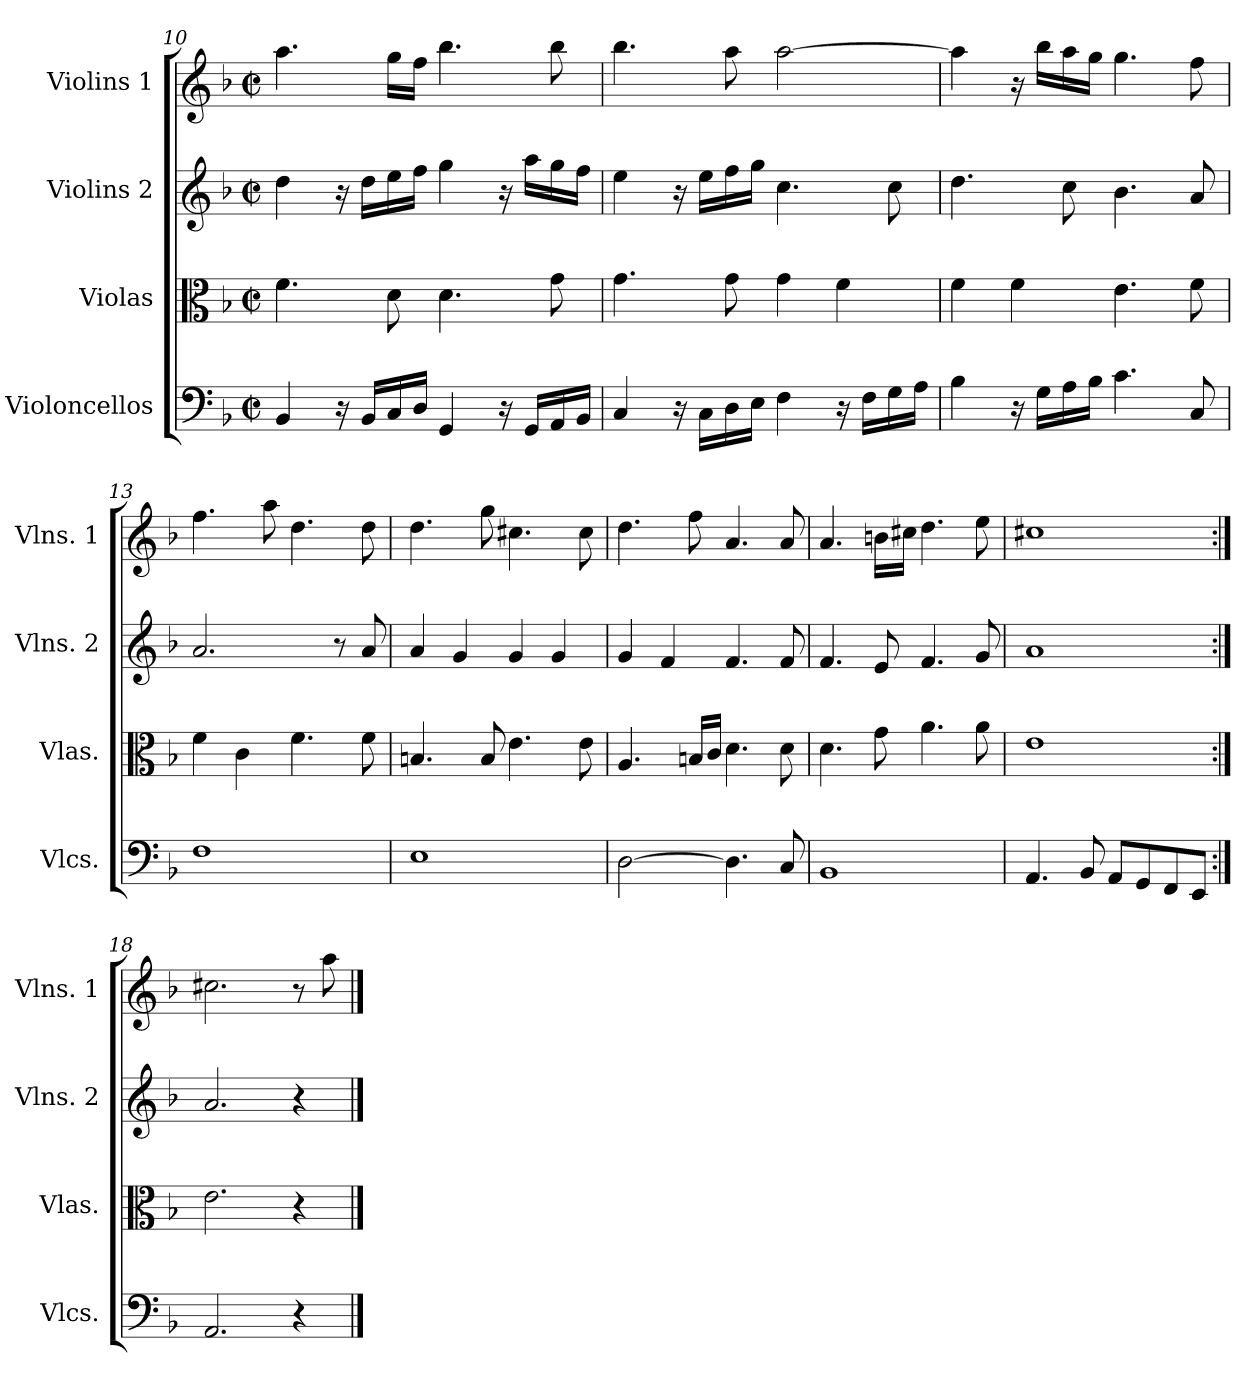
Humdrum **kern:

**kern	**kern	**kern	**kern
*part4	*part3	*part2	*part1
*staff4	*staff3	*staff2	*staff1
*I"Violoncellos	*I"Violas	*I"Violins 2	*I"Violins 1
*I'Vlcs.	*I'Vlas.	*I'Vlns. 2	*I'Vlns. 1
*clefF4	*clefC3	*clefG2	*clefG2
*k[b-]	*k[b-]	*k[b-]	*k[b-]
*M4/4	*M4/4	*M4/4	*M4/4
*met(c|)	*met(c|)	*met(c|)	*met(c|)
=10	=10	=10	=10
4BB-/	4.f\	4dd\	4.aa\
16r	.	16r	.
16BB-/LL	.	16dd\LL	.
16C/	8d\	16ee\	16gg\LL
16D/JJ	.	16ff\JJ	16ff\JJ
4GG/	4.d\	4gg\	4.bb-\
16r	.	16r	.
16GG/LL	.	16aa\LL	.
16AA/	8g\	16gg\	8bb-\
16BB-/JJ	.	16ff\JJ	.
!!LO:PB:g=z
=11	=11	=11	=11
4C/	4.g\	4ee\	4.bb-\
16r	.	16r	.
16C\LL	.	16ee\LL	.
16D\	8g\	16ff\	8aa\
16E\JJ	.	16gg\JJ	.
4F\	4g\	4.cc\	[2aa\
16r	4f\	.	.
16F\LL	.	.	.
16G\	.	8cc\	.
16A\JJ	.	.	.
=12	=12	=12	=12
4B-\	4f\	4.dd\	4aa\]
16r	4f\	.	16r
16G\LL	.	.	16bb-\LL
16A\	.	8cc\	16aa\
16B-\JJ	.	.	16gg\JJ
4.c\	4.e\	4.b-\	4.gg\
8C/	8f\	8a/	8ff\
=13	=13	=13	=13
1F	4f\	2.a/	4.ff\
.	4c\	.	.
.	.	.	8aa\
.	4.f\	.	4.dd\
.	.	8r	.
.	8f\	8a/	8dd\
=14	=14	=14	=14
1E	4.Bn/	4a/	4.dd\
.	.	4g/	.
.	8B/	.	8gg\
.	4.e\	4g/	4.cc#X\
.	.	4g/	.
.	8e\	.	8cc#\
=15	=15	=15	=15
[2D\	4.A/	4g/	4.dd\
.	.	4f/	.
.	16Bn/LL	.	8ff\
.	16c/JJ	.	.
4.D\]	4.d\	4.f/	4.a/
8C/	8d\	8f/	8a/
!!LO:LB:g=z
=16	=16	=16	=16
1BB-	4.d\	4.f/	4.a/
.	8g\	8e/	16bn\LL
.	.	.	16cc#X\JJ
.	4.a\	4.f/	4.dd\
.	8a\	8g/	8ee\
=17	=17	=17	=17
4.AA/	1e	1a	1cc#X
8BB-/	.	.	.
8AA/L	.	.	.
8GG/	.	.	.
8FF/	.	.	.
8EE/J	.	.	.
=18:|!	=18:|!	=18:|!	=18:|!
2.AA/	2.e\	2.a/	2.cc#X\
4r	4r	4r	8r
.	.	.	8aa\
==	==	==	==
*-	*-	*-	*-
